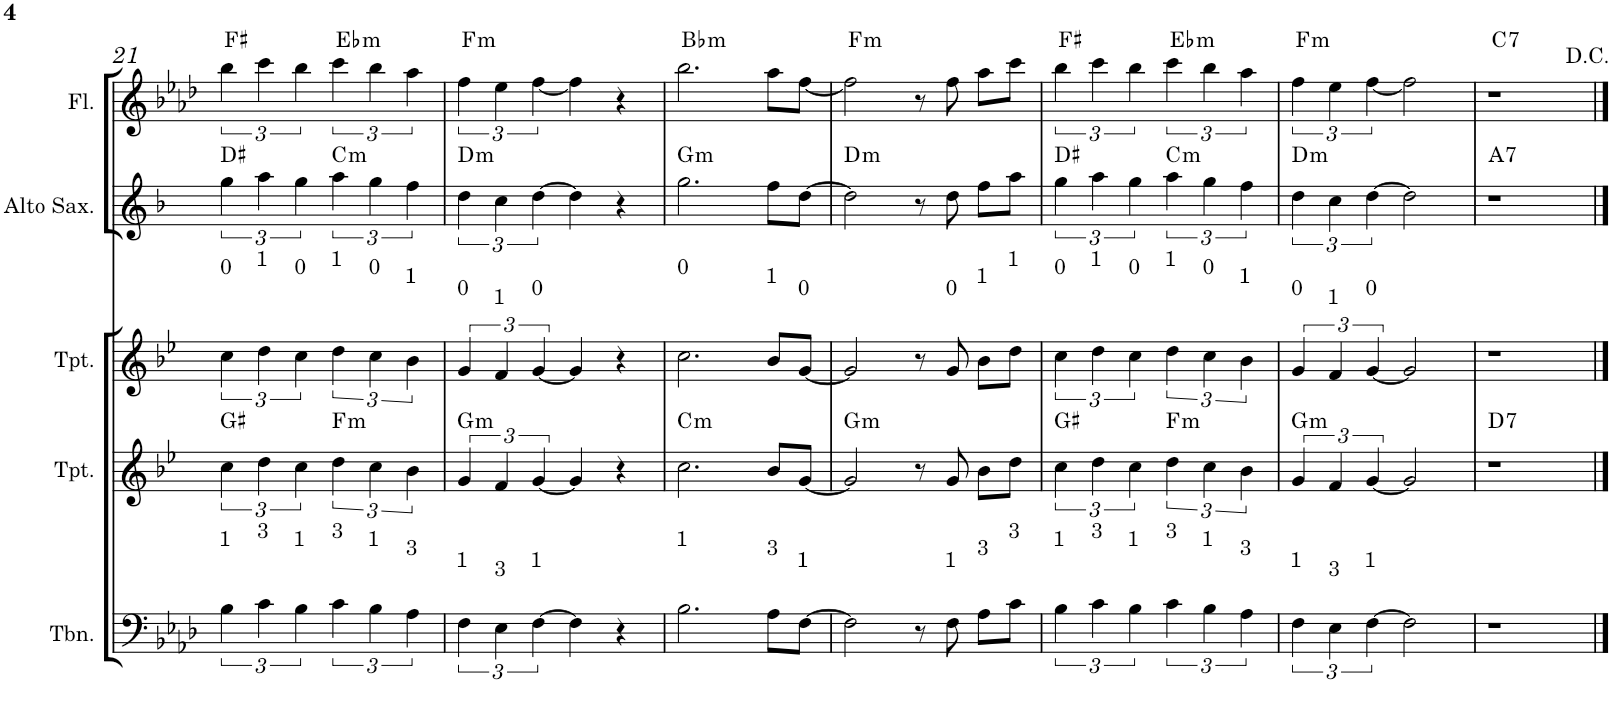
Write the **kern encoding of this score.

**kern	**kern	**harte	**kern	**kern	**harte	**kern	**harte
*part5	*part4	*part4	*part3	*part2	*part2	*part1	*part1
*staff5	*staff4	*	*staff3	*staff2	*	*staff1	*
*I"C clavF	*I"Bb	*	*I"Bb - Pirata	*I"Eb	*	*I"C clavG	*
!!LO:PB:g=z
*clefF4	*clefG2	*	*clefG2	*clefG2	*	*clefG2	*
*	*Trd1c2	*	*Trd1c2	*Trd5c9	*	*	*
*k[b-e-a-d-]	*k[b-e-]	*	*k[b-e-]	*k[b-]	*	*k[b-e-a-d-]	*
*f:	*g:	*	*g:	*d:	*	*f:	*
*M4/4	*M4/4	*	*M4/4	*M4/4	*	*M4/4	*
=21	=21	=21	=21	=21	=21	=21	=21
!	!	!	!LO:TX:a:t=0	!	!	!	!
!LO:TX:a:t=1	!	!	!	!	!	!	!
6B-\	6cc\	G#:maj	6cc\	6gg\	D#:maj	6bb-\	F#:maj
!	!	!	!LO:TX:a:t=1	!	!	!	!
!LO:TX:a:t=3	!	!	!	!	!	!	!
6c\	6dd\	.	6dd\	6aan\	.	6ccc\	.
!	!	!	!LO:TX:a:t=0	!	!	!	!
!LO:TX:a:t=1	!	!	!	!	!	!	!
6B-\	6cc\	.	6cc\	6gg\	.	6bb-\	.
!	!	!	!LO:TX:a:t=1	!	!	!	!
!LO:TX:a:t=3	!	!LO:H:kt=m	!	!	!LO:H:kt=m	!	!LO:H:kt=m
6c\	6dd\	F:min	6dd\	6aa\	C:min	6ccc\	Eb:min
!	!	!	!LO:TX:a:t=0	!	!	!	!
!LO:TX:a:t=1	!	!	!	!	!	!	!
6B-\	6cc\	.	6cc\	6gg\	.	6bb-\	.
!	!	!	!LO:TX:a:t=1	!	!	!	!
!LO:TX:a:t=3	!	!	!	!	!	!	!
6A-\	6b-\	.	6b-\	6ffn\	.	6aa-\	.
=22	=22	=22	=22	=22	=22	=22	=22
!	!	!	!LO:TX:a:t=0	!	!	!	!
!LO:TX:a:t=1	!	!LO:H:kt=m	!	!	!LO:H:kt=m	!	!LO:H:kt=m
6F\	6g/	G:min	6g/	6dd\	D:min	6ff\	F:min
!	!	!	!LO:TX:a:t=1	!	!	!	!
!LO:TX:a:t=3	!	!	!	!	!	!	!
6E-\	6f/	.	6f/	6cc\	.	6ee-\	.
!	!	!	!LO:TX:a:t=0	!	!	!	!
!LO:TX:a:t=1	!	!	!	!	!	!	!
[>6F\	[<6g/	.	[<6g/	[>6dd\	.	[<6ff\	.
4F\]	4g/]	.	4g/]	4dd\]	.	4ff\]	.
4r	4r	.	4r	4r	.	4r	.
=23	=23	=23	=23	=23	=23	=23	=23
!	!	!	!LO:TX:a:t=0	!	!	!	!
!LO:TX:a:t=1	!	!LO:H:kt=m	!	!	!LO:H:kt=m	!	!LO:H:kt=m
2.B-\	2.cc\	C:min	2.cc\	2.gg\	G:min	2.bb-\	Bb:min
!	!	!	!LO:TX:a:t=1	!	!	!	!
!LO:TX:a:t=3	!	!	!	!	!	!	!
8A-\L	8b-/L	.	8b-/L	8ff\L	.	8aa-\L	.
!	!	!	!LO:TX:a:t=0	!	!	!	!
!LO:TX:a:t=1	!	!	!	!	!	!	!
[>8F\J	[<8g/J	.	[<8g/J	[>8dd\J	.	[<8ff\J	.
=24	=24	=24	=24	=24	=24	=24	=24
!	!	!LO:H:kt=m	!	!	!LO:H:kt=m	!	!LO:H:kt=m
2F\]	2g/]	G:min	2g/]	2dd\]	D:min	2ff\]	F:min
8r	8r	.	8r	8r	.	8r	.
!	!	!	!LO:TX:a:t=0	!	!	!	!
!LO:TX:a:t=1	!	!	!	!	!	!	!
8F\	8g/	.	8g/	8dd\	.	8ff\	.
!	!	!	!LO:TX:a:t=1	!	!	!	!
!LO:TX:a:t=3	!	!	!	!	!	!	!
8A-\L	8b-\L	.	8b-\L	8ff\L	.	8aa-\L	.
!	!	!	!LO:TX:a:t=1	!	!	!	!
!LO:TX:a:t=3	!	!	!	!	!	!	!
8c\J	8dd\J	.	8dd\J	8aa\J	.	8ccc\J	.
=25	=25	=25	=25	=25	=25	=25	=25
!	!	!	!LO:TX:a:t=0	!	!	!	!
!LO:TX:a:t=1	!	!	!	!	!	!	!
6B-\	6cc\	G#:maj	6cc\	6gg\	D#:maj	6bb-\	F#:maj
!	!	!	!LO:TX:a:t=1	!	!	!	!
!LO:TX:a:t=3	!	!	!	!	!	!	!
6c\	6dd\	.	6dd\	6aan\	.	6ccc\	.
!	!	!	!LO:TX:a:t=0	!	!	!	!
!LO:TX:a:t=1	!	!	!	!	!	!	!
6B-\	6cc\	.	6cc\	6gg\	.	6bb-\	.
!	!	!	!LO:TX:a:t=1	!	!	!	!
!LO:TX:a:t=3	!	!LO:H:kt=m	!	!	!LO:H:kt=m	!	!LO:H:kt=m
6c\	6dd\	F:min	6dd\	6aa\	C:min	6ccc\	Eb:min
!	!	!	!LO:TX:a:t=0	!	!	!	!
!LO:TX:a:t=1	!	!	!	!	!	!	!
6B-\	6cc\	.	6cc\	6gg\	.	6bb-\	.
!	!	!	!LO:TX:a:t=1	!	!	!	!
!LO:TX:a:t=3	!	!	!	!	!	!	!
6A-\	6b-\	.	6b-\	6ffn\	.	6aa-\	.
=26	=26	=26	=26	=26	=26	=26	=26
!	!	!	!LO:TX:a:t=0	!	!	!	!
!LO:TX:a:t=1	!	!LO:H:kt=m	!	!	!LO:H:kt=m	!	!LO:H:kt=m
6F\	6g/	G:min	6g/	6dd\	D:min	6ff\	F:min
!	!	!	!LO:TX:a:t=1	!	!	!	!
!LO:TX:a:t=3	!	!	!	!	!	!	!
6E-\	6f/	.	6f/	6cc\	.	6ee-\	.
!	!	!	!LO:TX:a:t=0	!	!	!	!
!LO:TX:a:t=1	!	!	!	!	!	!	!
[>6F\	[<6g/	.	[<6g/	[>6dd\	.	[<6ff\	.
2F\]	2g/]	.	2g/]	2dd\]	.	2ff\]	.
=27	=27	=27	=27	=27	=27	=27	=27
!	!	!LO:H:kt=7	!	!	!LO:H:kt=7	!	!LO:H:kt=7
1r	1r	D:7	1r	1r	A:7	1r	C:7
==	==	==	==	==	==	==	==
*-	*-	*-	*-	*-	*-	*-	*-
